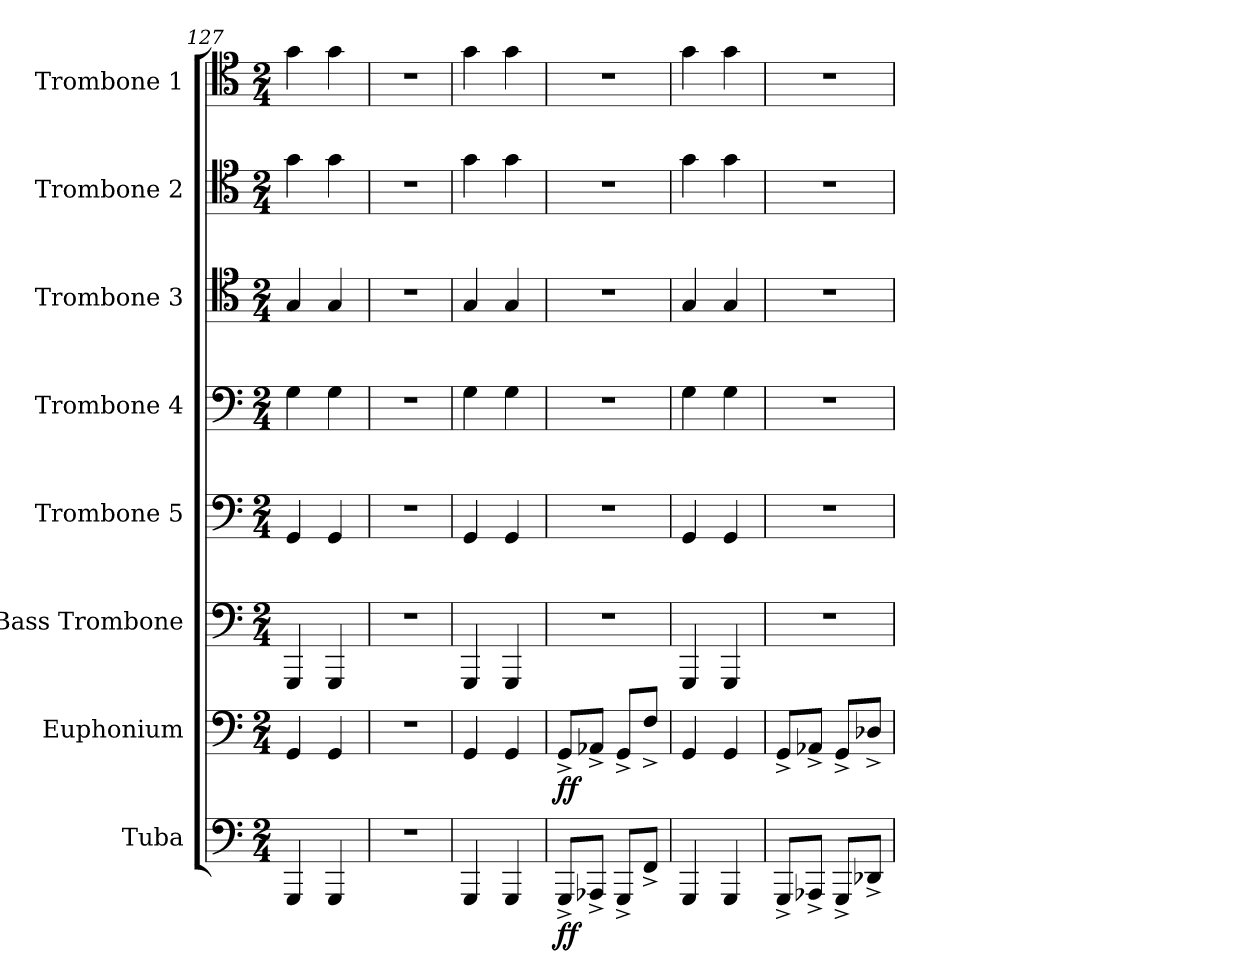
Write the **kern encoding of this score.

**kern	**dynam	**kern	**dynam	**kern	**kern	**kern	**kern	**kern	**kern
*part8	*part8	*part7	*part7	*part6	*part5	*part4	*part3	*part2	*part1
*staff8	*staff8	*staff7	*staff7	*staff6	*staff5	*staff4	*staff3	*staff2	*staff1
*I"Tuba	*	*I"Euphonium	*	*I"Bass Trombone	*I"Trombone 5	*I"Trombone 4	*I"Trombone 3	*I"Trombone 2	*I"Trombone 1
*I'Tba.	*	*I'Euph.	*	*I'B. Tbn.	*I'Tbn. 5	*I'Tbn. 4	*I'Tbn. 3	*I'Tbn. 2	*I'Tbn. 1
*clefF4	*	*clefF4	*	*clefF4	*clefF4	*clefF4	*clefC4	*clefC4	*clefC4
*k[]	*	*k[]	*	*k[]	*k[]	*k[]	*k[]	*k[]	*k[]
*M2/4	*	*M2/4	*	*M2/4	*M2/4	*M2/4	*M2/4	*M2/4	*M2/4
=127	=127	=127	=127	=127	=127	=127	=127	=127	=127
4GGG/	.	4GG/	.	4GGG/	4GG/	4G\	4G/	4g\	4g\
4GGG/	.	4GG/	.	4GGG/	4GG/	4G\	4G/	4g\	4g\
=128	=128	=128	=128	=128	=128	=128	=128	=128	=128
2r	.	2r	.	2r	2r	2r	2r	2r	2r
=129	=129	=129	=129	=129	=129	=129	=129	=129	=129
4GGG/	.	4GG/	.	4GGG/	4GG/	4G\	4G/	4g\	4g\
4GGG/	.	4GG/	.	4GGG/	4GG/	4G\	4G/	4g\	4g\
=130	=130	=130	=130	=130	=130	=130	=130	=130	=130
!	!LO:DY:b	!	!LO:DY:b	!	!	!	!	!	!
8GGG^/L	ff	8GG^/L	ff	2r	2r	2r	2r	2r	2r
8AAA-X^/J	.	8AA-X^/J	.	.	.	.	.	.	.
8GGG^/L	.	8GG^/L	.	.	.	.	.	.	.
8FF^/J	.	8F^/J	.	.	.	.	.	.	.
=131	=131	=131	=131	=131	=131	=131	=131	=131	=131
4GGG/	.	4GG/	.	4GGG/	4GG/	4G\	4G/	4g\	4g\
4GGG/	.	4GG/	.	4GGG/	4GG/	4G\	4G/	4g\	4g\
=132	=132	=132	=132	=132	=132	=132	=132	=132	=132
8GGG^/L	.	8GG^/L	.	2r	2r	2r	2r	2r	2r
8AAA-X^/J	.	8AA-X^/J	.	.	.	.	.	.	.
8GGG^/L	.	8GG^/L	.	.	.	.	.	.	.
8DD-X^/J	.	8D-X^/J	.	.	.	.	.	.	.
=	=	=	=	=	=	=	=	=	=
*-	*-	*-	*-	*-	*-	*-	*-	*-	*-
